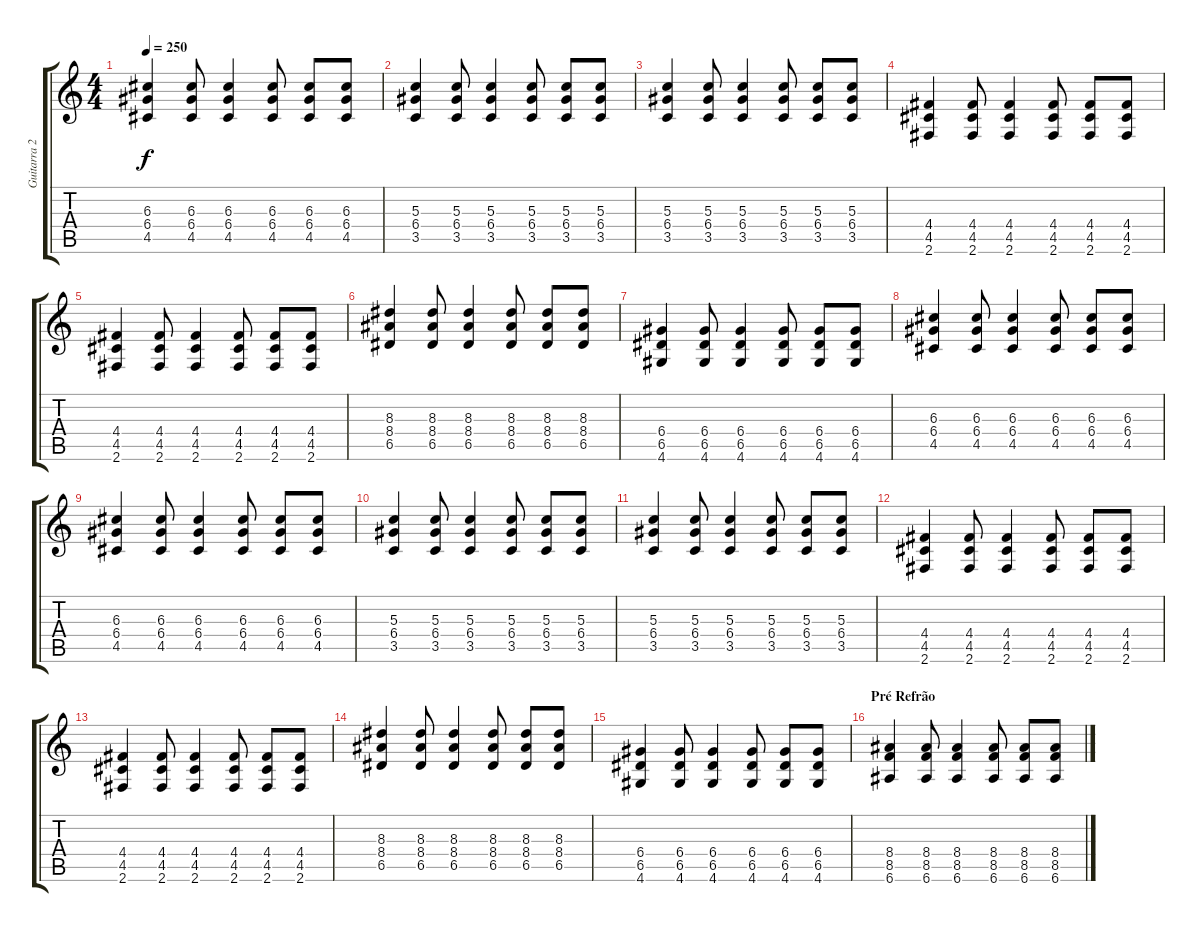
\track ("Guitarra 2" "Guitarra 2") {instrument distortionguitar}
\staff {score tabs}
\tuning (E4 B3 G3 D3 A2 E2) {hide}
\ts (4 4)
\tempo 250
\clef g2
\ks c
(6.3 6.4 4.5).4{dy f} (6.3 6.4 4.5).8 (6.3 6.4 4.5).4 (6.3 6.4 4.5).8 (6.3 6.4 4.5).8 (6.3 6.4 4.5).8 |
(5.3 6.4 3.5).4 (5.3 6.4 3.5).8 (5.3 6.4 3.5).4 (5.3 6.4 3.5).8 (5.3 6.4 3.5).8 (5.3 6.4 3.5).8 |
(5.3 6.4 3.5).4 (5.3 6.4 3.5).8 (5.3 6.4 3.5).4 (5.3 6.4 3.5).8 (5.3 6.4 3.5).8 (5.3 6.4 3.5).8 |
(4.4 4.5 2.6).4 (4.4 4.5 2.6).8 (4.4 4.5 2.6).4 (4.4 4.5 2.6).8 (4.4 4.5 2.6).8 (4.4 4.5 2.6).8 |
(4.4 4.5 2.6).4 (4.4 4.5 2.6).8 (4.4 4.5 2.6).4 (4.4 4.5 2.6).8 (4.4 4.5 2.6).8 (4.4 4.5 2.6).8 |
(8.3 8.4 6.5).4 (8.3 8.4 6.5).8 (8.3 8.4 6.5).4 (8.3 8.4 6.5).8 (8.3 8.4 6.5).8 (8.3 8.4 6.5).8 |
(6.4 6.5 4.6).4 (6.4 6.5 4.6).8 (6.4 6.5 4.6).4 (6.4 6.5 4.6).8 (6.4 6.5 4.6).8 (6.4 6.5 4.6).8 |
(6.3 6.4 4.5).4{volume 9} (6.3 6.4 4.5).8 (6.3 6.4 4.5).4 (6.3 6.4 4.5).8 (6.3 6.4 4.5).8 (6.3 6.4 4.5).8 |
(6.3 6.4 4.5).4 (6.3 6.4 4.5).8 (6.3 6.4 4.5).4 (6.3 6.4 4.5).8 (6.3 6.4 4.5).8 (6.3 6.4 4.5).8 |
(5.3 6.4 3.5).4 (5.3 6.4 3.5).8 (5.3 6.4 3.5).4 (5.3 6.4 3.5).8 (5.3 6.4 3.5).8 (5.3 6.4 3.5).8 |
(5.3 6.4 3.5).4 (5.3 6.4 3.5).8 (5.3 6.4 3.5).4 (5.3 6.4 3.5).8 (5.3 6.4 3.5).8 (5.3 6.4 3.5).8 |
(4.4 4.5 2.6).4 (4.4 4.5 2.6).8 (4.4 4.5 2.6).4 (4.4 4.5 2.6).8 (4.4 4.5 2.6).8 (4.4 4.5 2.6).8 |
(4.4 4.5 2.6).4 (4.4 4.5 2.6).8 (4.4 4.5 2.6).4 (4.4 4.5 2.6).8 (4.4 4.5 2.6).8 (4.4 4.5 2.6).8 |
(8.3 8.4 6.5).4 (8.3 8.4 6.5).8 (8.3 8.4 6.5).4 (8.3 8.4 6.5).8 (8.3 8.4 6.5).8 (8.3 8.4 6.5).8 |
(6.4 6.5 4.6).4 (6.4 6.5 4.6).8 (6.4 6.5 4.6).4 (6.4 6.5 4.6).8 (6.4 6.5 4.6).8 (6.4 6.5 4.6).8 |
\section ("" "Pré Refrão")
(8.4 8.5 6.6).4 (8.4 8.5 6.6).8 (8.4 8.5 6.6).4 (8.4 8.5 6.6).8 (8.4 8.5 6.6).8 (8.4 8.5 6.6).8
